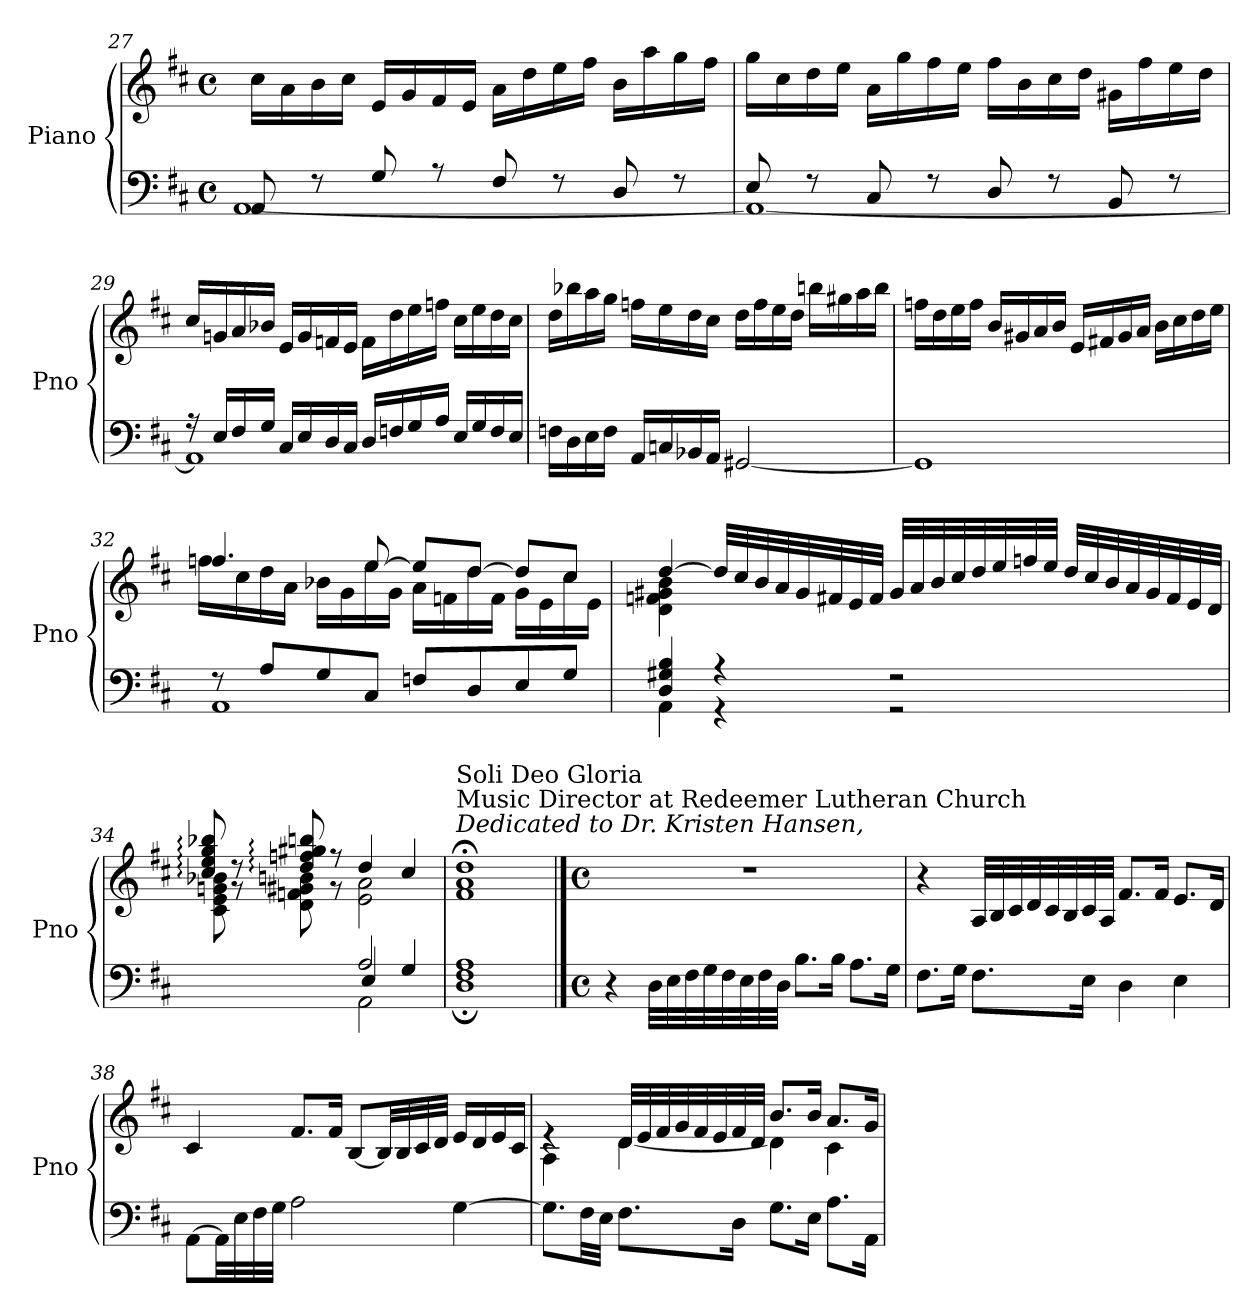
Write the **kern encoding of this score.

**kern	**kern
*part1	*part1
*staff2	*staff1
*I"Piano	*
*I'Pno	*
*clefF4	*clefG2
*k[f#c#]	*k[f#c#]
*M4/4	*M4/4
*met(c)	*met(c)
=27	=27
*^	*
8AA/	[1AA	16cc#\LL
.	.	16a\
8r	.	16b\
.	.	16cc#\JJ
8G/	.	16e/LL
.	.	16g/
8r	.	16f#/
.	.	16e/JJ
8F#/	.	16a\LL
.	.	16dd\
8r	.	16ee\
.	.	16ff#\JJ
8D/	.	16b\LL
.	.	16aa\
8r	.	16gg\
.	.	16ff#\JJ
=28	=28	=28
8E/	1AA_	16gg\LL
.	.	16cc#\
8r	.	16dd\
.	.	16ee\JJ
8C#/	.	16a\LL
.	.	16gg\
8r	.	16ff#\
.	.	16ee\JJ
8D/	.	16ff#\LL
.	.	16b\
8r	.	16cc#\
.	.	16dd\JJ
8BB/	.	16g#X\LL
.	.	16ff#\
8r	.	16ee\
.	.	16dd\JJ
!!LO:LB:g=z
=29	=29	=29
16r	1AA]	16cc#/LL
16E/LL	.	16gn/
16F#/	.	16a/
16G/JJ	.	16b-X/JJ
16C#/LL	.	16e/LL
16E/	.	16g/
16D/	.	16fn/
16C#/JJ	.	16e/JJ
16D/LL	.	16f\LL
16Fn/	.	16dd\
16G/	.	16ee\
16A/JJ	.	16ffn\JJ
16E/LL	.	16cc#\LL
16G/	.	16ee\
16F/	.	16dd\
16E/JJ	.	16cc#\JJ
*v	*v	*
=30	=30
16Fn\LL	16dd\LL
16D\	16bb-X\
16E\	16aa\
16F\JJ	16gg\JJ
16AA/LL	16ffn\LL
16Cn/	16ee\
16BB-X/	16dd\
16AA/JJ	16cc#\JJ
[2GG#X/	16dd\LL
.	16ff\
.	16ee\
.	16dd\JJ
.	16bbn\LL
.	16gg#X\
.	16aa\
.	16bb\JJ
!!LO:LB:g=z
=31	=31
1GG#]	16ffn\LL
.	16dd\
.	16ee\
.	16ff\JJ
.	16b/LL
.	16g#X/
.	16a/
.	16b/JJ
.	16e/LL
.	16f#X/
.	16g#/
.	16a/JJ
.	16b\LL
.	16cc#\
.	16dd\
.	16ee\JJ
=32	=32
*^	*^
8rF	1AA	4.ffn/	16ff\LL
.	.	.	16cc#\
8A/L	.	.	16dd\
.	.	.	16a\JJ
8G/	.	.	16b-X\LL
.	.	.	16g\
8C#/J	.	[8ee/	16ee\
.	.	.	16g\JJ
8Fn/L	.	8ee/L]	16a\LL
.	.	.	16fn\
8D/	.	[8dd/J	16dd\
.	.	.	16f\JJ
8E/	.	8dd/L]	16g\LL
.	.	.	16e\
8G/J	.	8cc#/J	16cc#\
.	.	.	16e\JJ
!!LO:LB:g=z	!!
=33	=33	=33	=33
4D/ 4G#X/ 4B/	4AA\	[4dd/	4d\ 4fn\ 4g#X\ 4b\
4r	4r	32dd/LLL]	4reyy
.	.	32cc#/	.
.	.	32b/	.
.	.	32a/	.
.	.	32g#i/	.
.	.	32f#X/	.
.	.	32e/	.
.	.	32f#/JJJ	.
2r	2r	32g#/LLL	2rgyy
.	.	32a/	.
.	.	32b/	.
.	.	32cc#/	.
.	.	32dd/	.
.	.	32ee/	.
.	.	32ffn/	.
.	.	32ee/JJJ	.
.	.	32dd/LLL	.
.	.	32cc#/	.
.	.	32b/	.
.	.	32a/	.
.	.	32g#/	.
.	.	32f#/	.
.	.	32e/	.
.	.	32d/JJJ	.
=34	=34	=34	=34
*	*^	*	*
2ryy	2ryy	2ryy	8cc#/: 8ee/: 8gg/: 8bb-X/:	8c#\ 8e\ 8gn\ 8b-X\
.	.	.	8r	8r
.	.	.	8dd/: 8ffn/: 8gg#X/: 8bbn/:	8d\ 8fn\ 8g#X\ 8bn\
.	.	.	8r	8r
2A/	2AA\	4E/	4dd/	2e\ 2a\
.	.	4G/	4cc#/	.
=35	=35	=35	=35	=35
!	!	!	!LO:TX:a:i:t=Dedicated to Dr. Kristen Hansen,	!
!	!	!	!LO:TX:a:t=Music Director at Redeemer Lutheran Church	!
!	!	!	!LO:TX:a:t=Soli Deo Gloria	!
1A	1D;	1F#	1dd;<	1f# 1a
*v	*v	*v	*	*
*	*v	*v
!!LO:PB:g=z
==36	==36
*M4/4	*M4/4
*met(c)	*met(c)
*	*MM80
*^	*^
*	*^	*	*
!	!	!	!LO:TX:a:i:t=a 4 voci	!
*v	*v	*v	*	*
*	*v	*v
4r	1r
32D\LLL	.
32E\	.
32F#\	.
32G\	.
32F#\	.
32E\	.
32F#\	.
32D\JJJ	.
8.B\L	.
16B\Jk	.
8.A\L	.
16G\Jk	.
=37	=37
8.F#\L	4r
16G\Jk	.
8.F#\L	32A/LLL
.	32B/
.	32c#/
.	32d/
.	32c#/
.	32B/
16E\Jk	32c#/
.	32A/JJJ
4D\	8.f#/L
.	16f#/Jk
4E\	8.e/L
.	16d/Jk
!!LO:LB:g=z
=38	=38
[8AA\L	4c#/
32AA\LL]	.
32E\	.
32F#\	.
32G\JJJ	.
2A\	8.f#/L
.	16f#/Jk
.	[8B/L
.	32B/LL]
.	32B/
.	32c#/
.	32d/JJJ
[4G\	16e/LL
.	16d/
.	16e/
.	16c#/JJ
=39	=39
*	*^
8.G\L]	4re	4A\
32F#\LL	.	.
32E\JJJ	.	.
8.F#\L	32d/LLL	[4d\
.	32e/	.
.	32f#/	.
.	32g/	.
.	32f#/	.
.	32e/	.
16D\Jk	32f#/	.
.	32d/JJJ	.
8.G\L	8.b/L	4d\]
16E\Jk	16b/Jk	.
8.A\L	8.a/L	4c#\
16AA\Jk	16g/Jk	.
*	*v	*v
=	=
*-	*-
